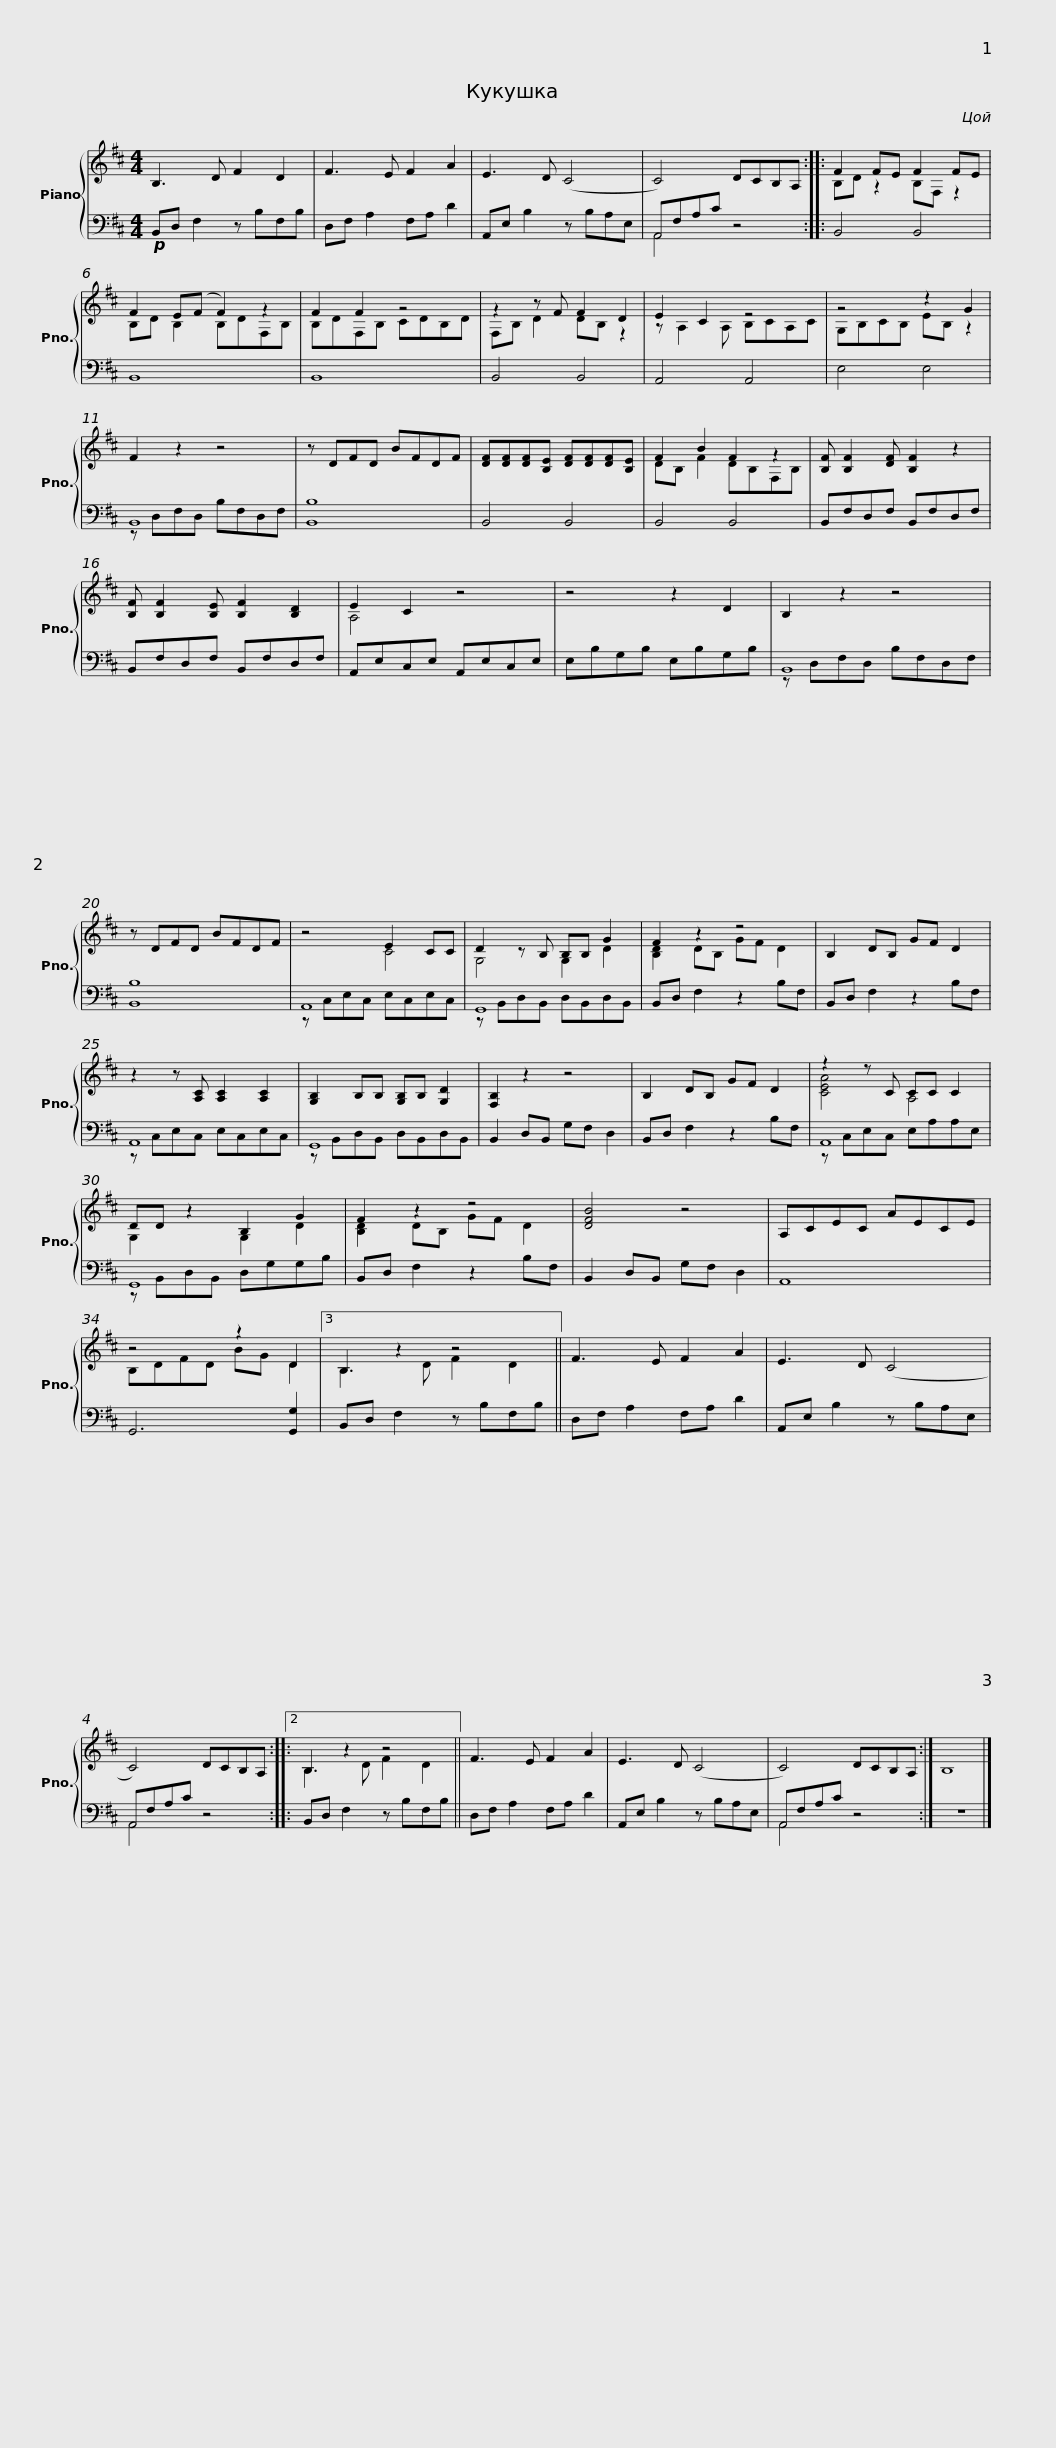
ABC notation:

X:1
%%score { ( 1 4 ) | ( 2 3 ) }
L:1/8
M:4/4
I:linebreak $
K:D
V:1 treble
V:4 treble
V:2 bass
V:3 bass
V:1
 B,3 D F2 D2 | F3 E F2 A2 | E3 D (C4 | C4) DCB,A, ::$ F2 FE F2 FE | %5
 F2 E(F F2) z2 | F2 F2 z4 | z2 z F F2 D2 |$ E2 C2 z4 | z4 z2 G2 | %10
 F2 z2 z4 | z DFD BFDF | [DF][DF][DF][B,E] [DF][DF][DF][B,E] |$ F2 B2 F2 z2 | [B,F] [B,F]2 [DF] [B,F]2 z2 | %15
 [B,F] [B,F]2 [B,E] [B,F]2 [B,D]2 | E2 C2 z4 | z4 z2 D2 |$ B,2 z2 z4 | z DFD BFDF | %20
 z4 E2 CC | D2 z B, B,B, G2 | F2 z2 z4 |$ B,2 DB, GF D2 | z2 z [A,C] [A,C]2 [A,C]2 | %25
 [G,B,]2 B,B, [G,B,]B, [G,D]2 | [F,B,]2 z2 z4 | B,2 DB, GF D2 |$ z2 z C CC C2 | DD z2 B,2 G2 | %30
 F2 z2 z4 | [DFB]4 z4 | A,CEC AECE |$ z4 z2 D2 |3 B,2 z2 z4 || %35
 F3 E F2 A2 | E3 D (C4 | C4) DCB,A, ::2$ B,2 z2 z4 || F3 E F2 A2 | %40
 E3 D (C4 | C4) DCB,A, :| B,8 |] %43
V:2
!p! B,,D, F,2 z B,F,B, | D,F, A,2 F,A, D2 | A,,E, B,2 z B,A,E, | A,,F,A,C z4 ::$ B,,4 B,,4 | %5
 B,,8 | B,,8 | B,,4 B,,4 |$ A,,4 A,,4 | E,4 E,4 | %10
 B,,8 | [B,,B,]8 | B,,4 B,,4 |$ B,,4 B,,4 | B,,F,D,F, B,,F,D,F, | %15
 B,,F,D,F, B,,F,D,F, | A,,E,C,E, A,,E,C,E, | E,B,G,B, E,B,G,B, |$ B,,8 | [B,,B,]8 | %20
 A,,8 | G,,8 | B,,D, F,2 z2 B,F, |$ B,,D, F,2 z2 B,F, | A,,8 | %25
 G,,8 | B,,2 D,B,, G,F, D,2 | B,,D, F,2 z2 B,F, |$ A,,8 | G,,8 | %30
 B,,D, F,2 z2 B,F, | B,,2 D,B,, G,F, D,2 | A,,8 |$ G,,6 [G,,G,]2 |3 B,,D, F,2 z B,F,B, || %35
 D,F, A,2 F,A, D2 | A,,E, B,2 z B,A,E, | A,,F,A,C z4 ::2$ B,,D, F,2 z B,F,B, || D,F, A,2 F,A, D2 | %40
 A,,E, B,2 z B,A,E, | A,,F,A,C z4 :| z8 |] %43
V:3
 x8 | x8 | x8 | A,,4 x4 ::$ x8 | %5
 x8 | x8 | x8 |$ x8 | x8 | %10
 z D,F,D, B,F,D,F, | x8 | x8 |$ x8 | x8 | %15
 x8 | x8 | x8 |$ z D,F,D, B,F,D,F, | x8 | %20
 z C,E,C, E,C,E,C, | z B,,D,B,, D,B,,D,B,, | x8 |$ x8 | z C,E,C, E,C,E,C, | %25
 z B,,D,B,, D,B,,D,B,, | x8 | x8 |$ z C,E,C, E,A,A,E, | z B,,D,B,, D,G,G,B, | %30
 x8 | x8 | x8 |$ x8 |3 x8 || %35
 x8 | x8 | A,,4 x4 ::2$ x8 || x8 | %40
 x8 | A,,4 x4 :| x8 |] %43
V:4
 x8 | x8 | x8 | x8 ::$ B,D z2 B,F, z2 | %5
 B,D B,2 B,DF,B, | B,DF,B, CDB,D | F,B, D2 DB, z2 |$ z A,2 A, B,CA,C | G,B,CB, EB, z2 | %10
 x8 | x8 | x8 |$ DB, F2 DB,F,B, | x8 | %15
 x8 | A,4 x4 | x8 |$ x8 | x8 | %20
 x4 C4 | G,4 G,2 D2 | [B,D]2 DB, GF D2 |$ x8 | x8 | %25
 x8 | x8 | x8 |$ [CEA]4 A,4 | G,2 x2 G,2 D2 | %30
 [B,D]2 DB, GF D2 | x8 | x8 |$ B,DFD BG D2 |3 B,3 D F2 D2 || %35
 x8 | x8 | x8 ::2$ B,3 D F2 D2 || x8 | %40
 x8 | x8 :| x8 |] %43
